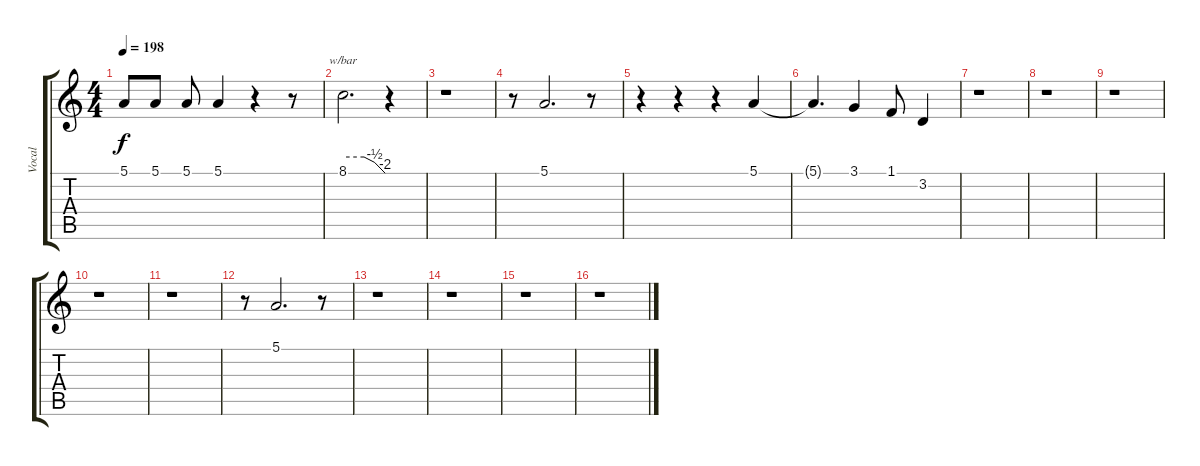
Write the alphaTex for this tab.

\track ("Vocal" "Vocal") {instrument frenchhorn}
\staff {score tabs}
\tuning (E4 B3 G3 D3 A2 E2) {hide}
\ts (4 4)
\tempo 198
\clef g2
\ks c
5.1.8{dy f} 5.1.8 5.1.8 5.1.4 r.4 r.8 |
8.1.2{d tbe (custom default 0 0 30 0 45 -2 60 -8)} r.4 |
r.1 |
r.8 5.1.2{d} r.8 |
r.4 r.4 r.4 5.1.4 |
5.1{t}.4{d} 3.1.4 1.1.8 3.2.4 |
r.1 |
r.1 |
r.1 |
r.1 |
r.1 |
r.8 5.1.2{d} r.8 |
r.1 |
r.1 |
r.1 |
r.1
